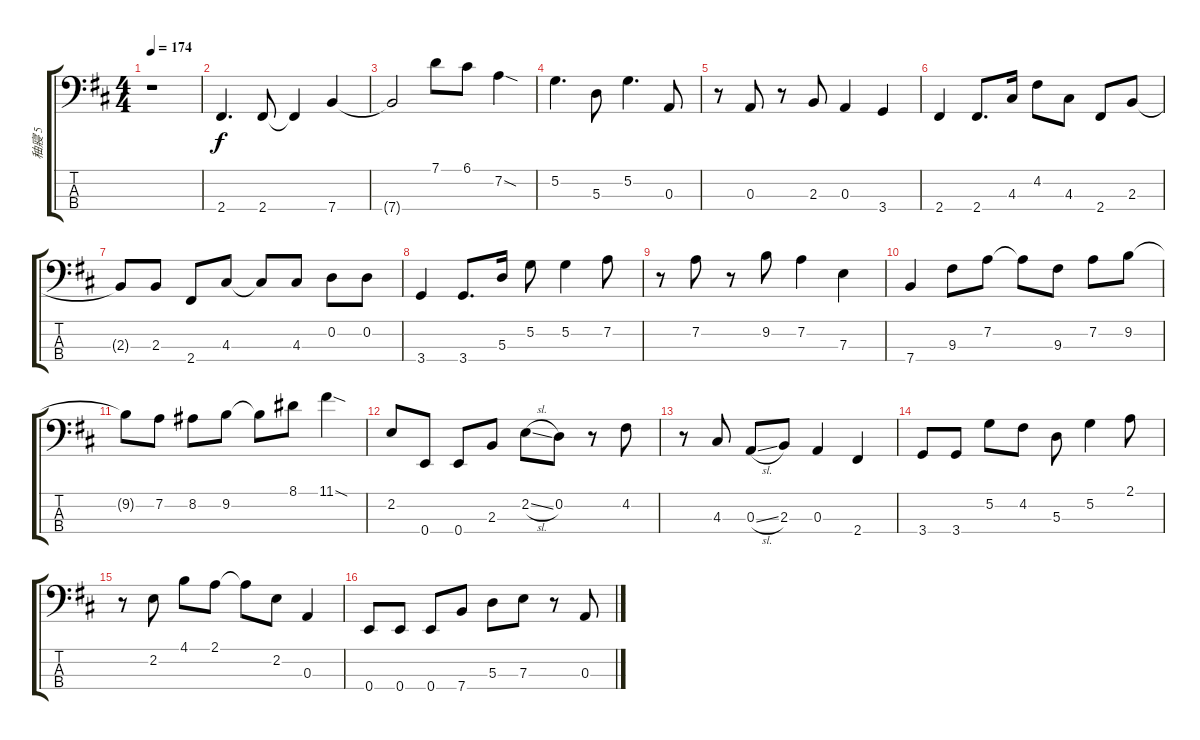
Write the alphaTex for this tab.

\track ("秞寢 5" "秞寢 5") {instrument electricbassfinger}
\staff {score tabs}
\tuning (G2 D2 A1 E1) {hide}
\ts (4 4)
\tempo 174
\clef f4
\ks d
r.1{dy f} |
2.4.4{d} 2.4.8 2.4{t}.4 7.4.4 |
7.4{t}.2 7.1.8 6.1.8 7.2{sod}.4 |
5.2.4{d} 5.3.8 5.2.4{d} 0.3.8 |
r.8 0.3.8 r.8 2.3.8 0.3.4 3.4.4 |
2.4.4 2.4.8{d} 4.3.16 4.2.8 4.3.8 2.4.8 2.3.8 |
2.3{t}.8 2.3.8 2.4.8 4.3.8 4.3{t}.8 4.3.8 0.2.8 0.2.8 |
3.4.4 3.4.8{d} 5.3.16 5.2.8 5.2.4 7.2.8 |
r.8 7.2.8 r.8 9.2.8 7.2.4 7.3.4 |
7.4.4 9.3.8 7.2.8 7.2{t}.8 9.3.8 7.2.8 9.2.8 |
9.2{t}.8 7.2.8 8.2.8 9.2.8 9.2{t}.8 8.1.8 11.1{sod}.4 |
2.2.8 0.4.8 0.4.8 2.3.8 2.2{sl}.8 0.2.8 r.8 4.2.8 |
r.8 4.3.8 0.3{sl}.8 2.3.8 0.3.4 2.4.4 |
3.4.8 3.4.8 5.2.8 4.2.8 5.3.8 5.2.4 2.1.8 |
r.8 2.2.8 4.1.8 2.1.8 2.1{t}.8 2.2.8 0.3.4 |
0.4.8 0.4.8 0.4.8 7.4.8 5.3.8 7.3.8 r.8 0.3.8
